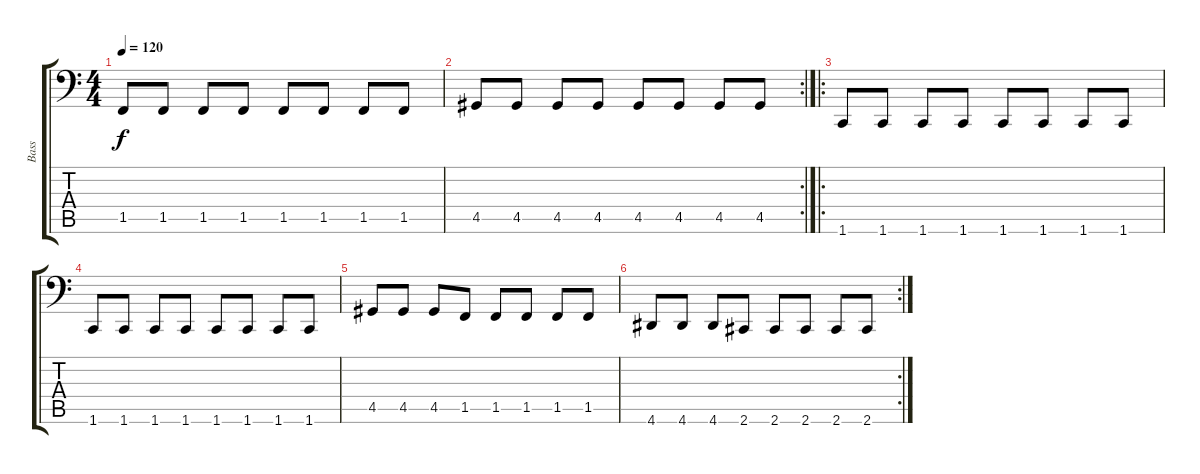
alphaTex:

\track ("Bass" "Bass") {instrument electricbasspick}
\staff {score tabs}
\tuning (B2 Gb2 D2 A1 E1 B0) {hide}
\ts (4 4)
\tempo 120
\clef f4
\ks c
1.5.8{dy f} 1.5.8 1.5.8 1.5.8 1.5.8 1.5.8 1.5.8 1.5.8 |
\rc 2
4.5.8 4.5.8 4.5.8 4.5.8 4.5.8 4.5.8 4.5.8 4.5.8 |
\ro
1.6.8 1.6.8 1.6.8 1.6.8 1.6.8 1.6.8 1.6.8 1.6.8 |
1.6.8 1.6.8 1.6.8 1.6.8 1.6.8 1.6.8 1.6.8 1.6.8 |
4.5.8 4.5.8 4.5.8 1.5.8 1.5.8 1.5.8 1.5.8 1.5.8 |
\rc 2
4.6.8 4.6.8 4.6.8 2.6.8 2.6.8 2.6.8 2.6.8 2.6.8
